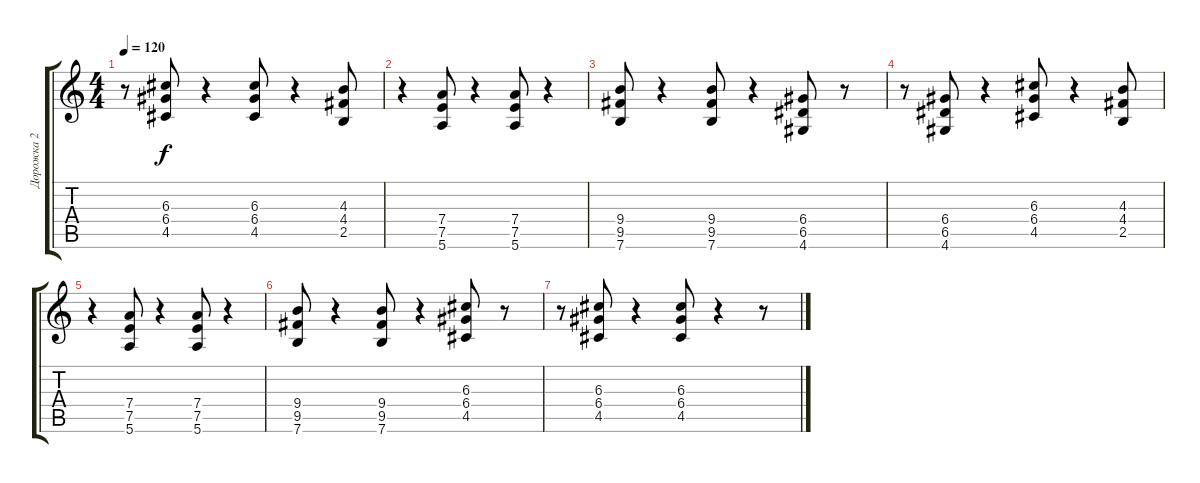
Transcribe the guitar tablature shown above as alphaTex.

\track ("Дорожка 2" "Дорожка 2") {instrument acousticguitarsteel}
\staff {score tabs}
\tuning (E4 B3 G3 D3 A2 E2) {hide}
\ts (4 4)
\tempo 120
\clef g2
\ks c
r.8{dy f} (6.3 6.4 4.5).8 r.4 (6.3 6.4 4.5).8 r.4 (4.3 4.4 2.5).8 |
r.4 (7.4 7.5 5.6).8 r.4 (7.4 7.5 5.6).8 r.4 |
(9.4 9.5 7.6).8 r.4 (9.4 9.5 7.6).8 r.4 (6.4 6.5 4.6).8 r.8 |
r.8 (6.4 6.5 4.6).8 r.4 (6.3 6.4 4.5).8 r.4 (4.3 4.4 2.5).8 |
r.4 (7.4 7.5 5.6).8 r.4 (7.4 7.5 5.6).8 r.4 |
(9.4 9.5 7.6).8 r.4 (9.4 9.5 7.6).8 r.4 (6.3 6.4 4.5).8 r.8 |
r.8 (6.3 6.4 4.5).8 r.4 (6.3 6.4 4.5).8 r.4 r.8
